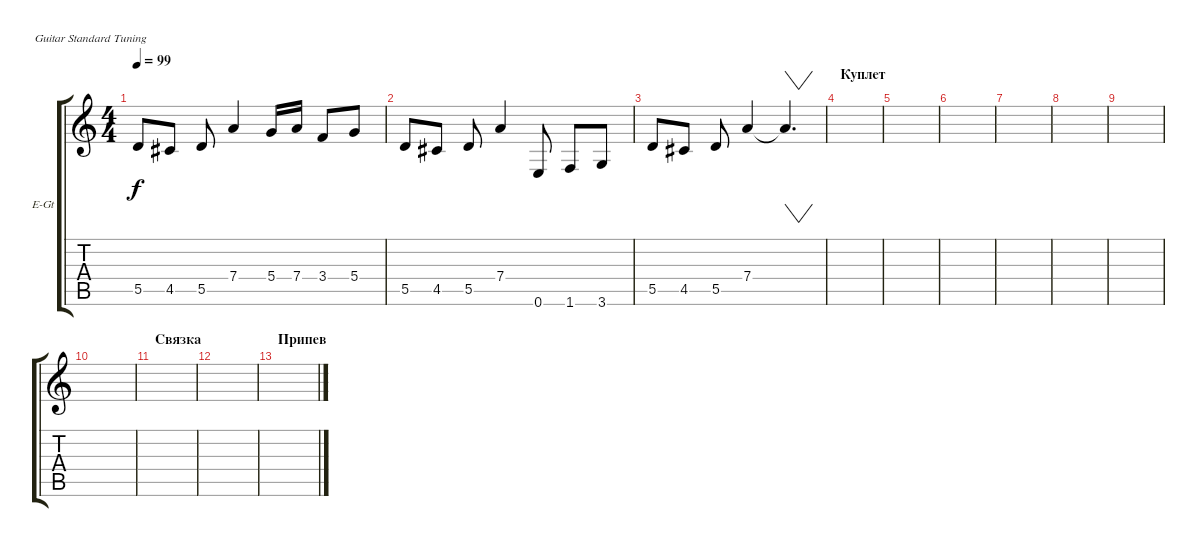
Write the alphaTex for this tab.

\defaultSystemsLayout 4
\bracketExtendMode groupsimilarinstruments
\firstSystemTrackNameOrientation horizontal
\otherSystemsTrackNameOrientation horizontal
\track ("Г. Каспарян" "E-Gt") {instrument overdrivenguitar}
\staff {score tabs}
\tuning (E4 B3 G3 D3 A2 E2)
\ts (4 4)
\tempo 99
\clef g2
\scale
0.333333
\ks c
5.5.8{dy f} 4.5.8 5.5.8 7.4.4 5.4.16 7.4.16 3.4.8 5.4.8 |
\scale
0.333333 5.5.8 4.5.8 5.5.8 7.4.4 0.6.8 1.6.8 3.6.8 |
\scale
0.333333 5.5.8 4.5.8 5.5.8 7.4.4 7.4{t}.4{vw d} |
\section ("" "Куплет")
\scale
0.333333 |
\scale
0.333333 |
\scale
0.333333 |
\scale
0.333333 |
\scale
0.333333 |
\scale
0.333333 |
\scale
0.333333 |
\section ("" "Связка")
\scale
0.333333 |
\scale
0.333333 |
\section ("" "Припев")
\scale
0.333333 |
\scale
0.333333 |
\scale
0.333333 |
\scale
0.333333
